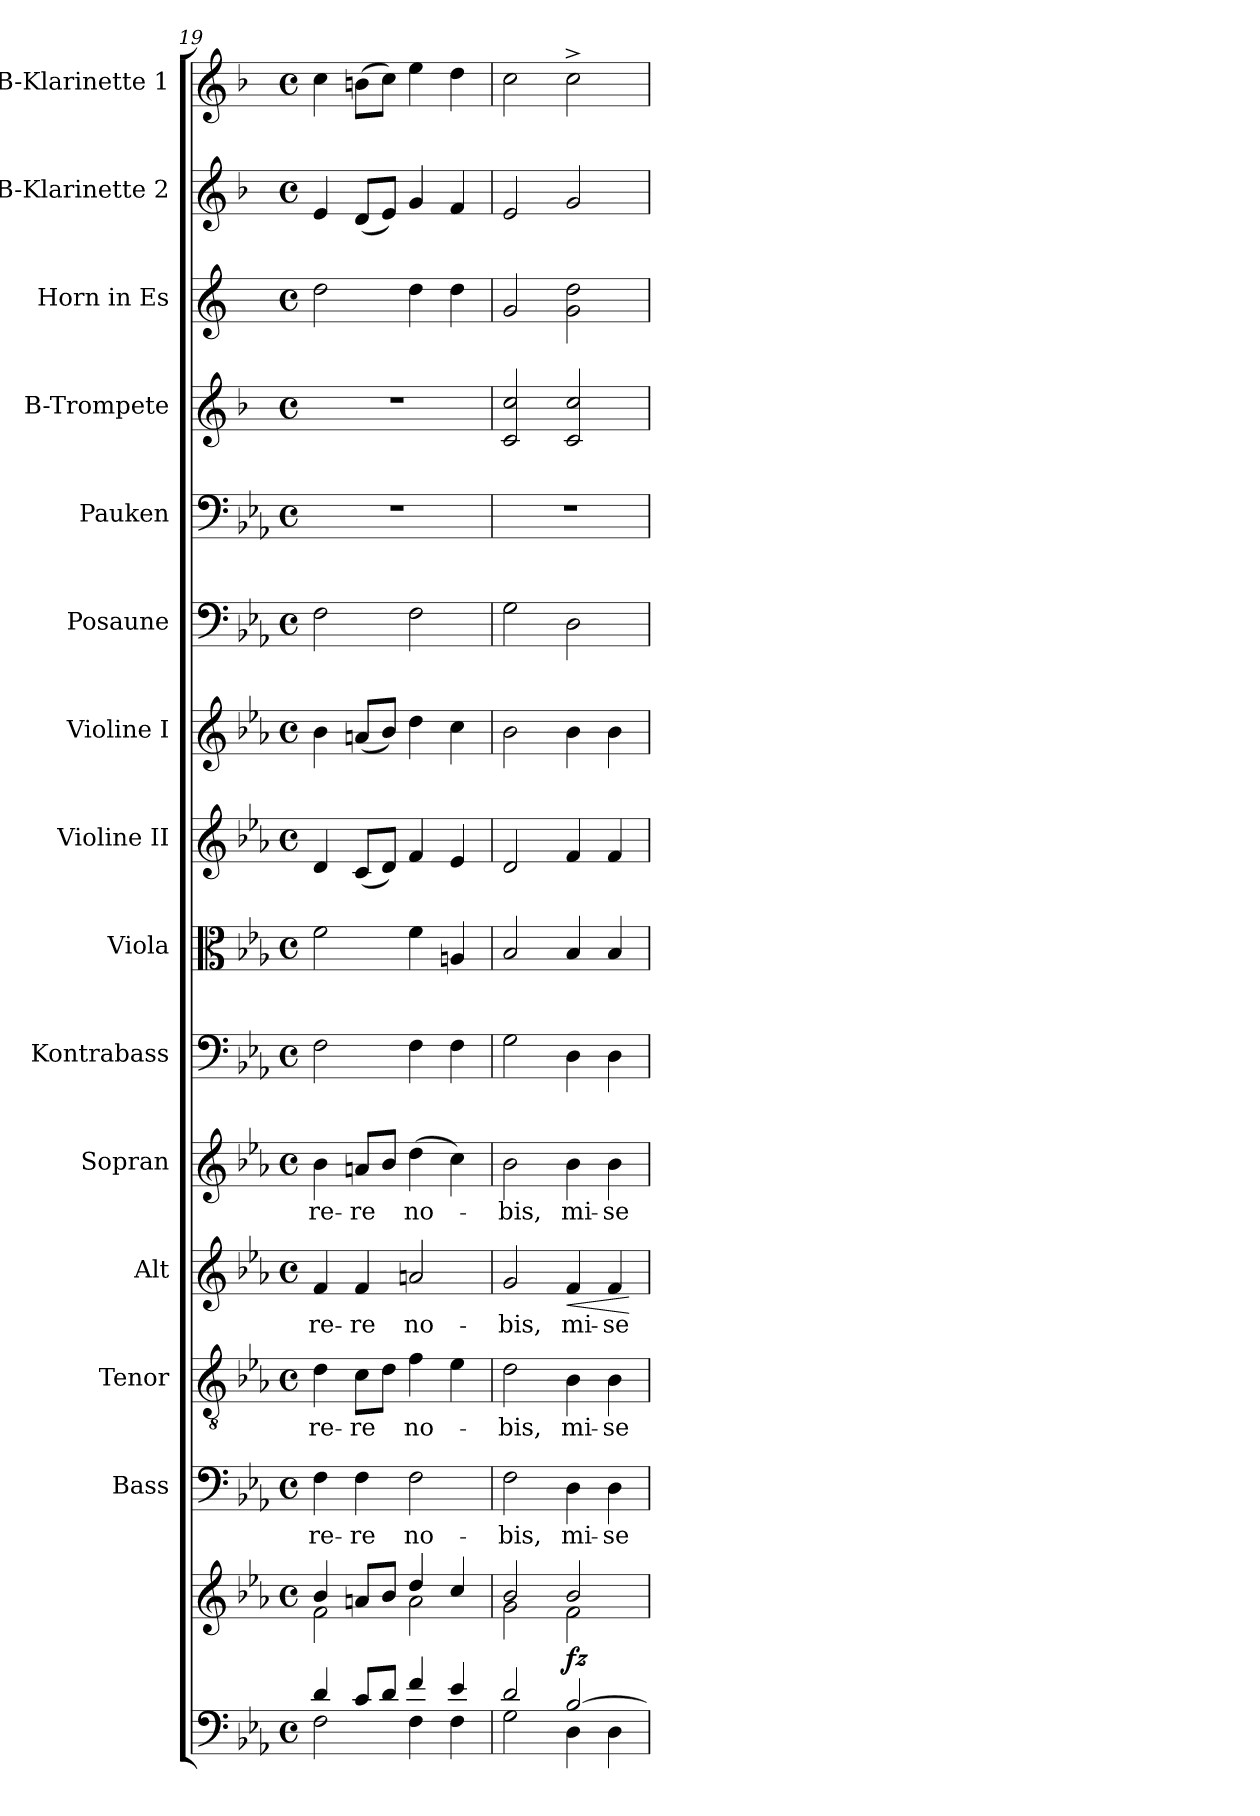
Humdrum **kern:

**kern	**kern	**dynam	**kern	**text	**kern	**text	**kern	**text	**dynam	**kern	**text	**kern	**kern	**kern	**kern	**kern	**kern	**kern	**kern	**kern	**kern
*part15	*part15	*part15	*part14	*part14	*part13	*part13	*part12	*part12	*part12	*part11	*part11	*part10	*part9	*part8	*part7	*part6	*part5	*part4	*part3	*part2	*part1
*staff16	*staff15	*staff15/16	*staff14	*staff14	*staff13	*staff13	*staff12	*staff12	*staff12	*staff11	*staff11	*staff10	*staff9	*staff8	*staff7	*staff6	*staff5	*staff4	*staff3	*staff2	*staff1
*	*	*	*I"Bass	*	*I"Tenor	*	*I"Alt	*	*	*I"Sopran	*	*I"Kontrabass	*I"Viola	*I"Violine II	*I"Violine I	*I"Posaune	*I"Pauken	*I"B-Trompete	*I"Horn in Es	*I"B-Klarinette 2	*I"B-Klarinette 1
*	*	*	*I'B.	*	*I'T.	*	*I'A.	*	*	*I'S.	*	*I'Kb.	*I'Vla.	*I'Vl. II	*I'Vl. I	*I'Pos.	*I'Pk.	*I'B Trp.	*	*I'B Kl. 2	*I'B Kl. 1
*clefF4	*clefG2	*	*clefF4	*	*clefGv2	*	*clefG2	*	*	*clefG2	*	*clefF4	*clefC3	*clefG2	*clefG2	*clefF4	*clefF4	*clefG2	*clefG2	*clefG2	*clefG2
*	*	*	*	*	*	*	*	*	*	*	*	*ITrd7c12	*	*	*	*	*	*ITrd1c2	*ITrd5c9	*ITrd1c2	*ITrd1c2
*k[b-e-a-]	*k[b-e-a-]	*	*k[b-e-a-]	*	*k[b-e-a-]	*	*k[b-e-a-]	*	*	*k[b-e-a-]	*	*k[b-e-a-]	*k[b-e-a-]	*k[b-e-a-]	*k[b-e-a-]	*k[b-e-a-]	*k[b-e-a-]	*k[b-e-a-]	*k[b-e-a-]	*k[b-e-a-]	*k[b-e-a-]
*E-:	*E-:	*	*E-:	*	*E-:	*	*E-:	*	*	*E-:	*	*E-:	*E-:	*E-:	*E-:	*E-:	*E-:	*E-:	*E-:	*E-:	*E-:
*M4/4	*M4/4	*	*M4/4	*	*M4/4	*	*M4/4	*	*	*M4/4	*	*M4/4	*M4/4	*M4/4	*M4/4	*M4/4	*M4/4	*M4/4	*M4/4	*M4/4	*M4/4
*met(c)	*met(c)	*	*met(c)	*	*met(c)	*	*met(c)	*	*	*met(c)	*	*met(c)	*met(c)	*met(c)	*met(c)	*met(c)	*met(c)	*met(c)	*met(c)	*met(c)	*met(c)
=19	=19	=19	=19	=19	=19	=19	=19	=19	=19	=19	=19	=19	=19	=19	=19	=19	=19	=19	=19	=19	=19
*^	*^	*	*	*	*	*	*	*	*	*	*	*	*	*	*	*	*	*	*	*	*
!	!	!	!	!	!	!LO:LY:b	!	!LO:LY:b	!	!LO:LY:b	!	!	!LO:LY:b	!	!	!	!	!	!	!	!	!	!
4d/	2F\	4b-/	2f\	.	4F\	-re-	4d\	-re-	4f/	-re-	.	4b-\	-re-	2FF\	2f\	4d/	4b-\	2F\	1r	1r	2f\	4d/	4b-\
!	!	!	!	!	!	!LO:LY:b	!	!LO:LY:b	!	!LO:LY:b	!	!	!LO:LY:b	!	!	!	!	!	!	!	!	!	!
8c/L	.	8an/L	.	.	4F\	-re	8c\L	-re	4f/	-re	.	8an/L	-re	.	.	(<8c/L	(<8an/L	.	.	.	.	(<8c/L	(>8an\L
8d/J	.	8b-/J	.	.	.	.	8d\J	.	.	.	.	8b-/J	.	.	.	8d/J)	8b-/J)	.	.	.	.	8d/J)	8b-\J)
!	!	!	!	!	!	!LO:LY:b	!	!LO:LY:b	!	!LO:LY:b	!	!	!LO:LY:b	!	!	!	!	!	!	!	!	!	!
4f/	4F\	4dd/	2a\	.	2F\	no-	4f\	no-	2an/	no-	.	(>4dd\	no-	4FF\	4f\	4f/	4dd\	2F\	.	.	4f\	4f/	4dd\
4e-/	4F\	4cc/	.	.	.	.	4e-\	.	.	.	.	4cc\)	.	4FF\	4An/	4e-/	4cc\	.	.	.	4f\	4e-/	4cc\
=20	=20	=20	=20	=20	=20	=20	=20	=20	=20	=20	=20	=20	=20	=20	=20	=20	=20	=20	=20	=20	=20	=20	=20
!	!	!	!	!	!	!LO:LY:b	!	!LO:LY:b	!	!LO:LY:b	!	!	!LO:LY:b	!	!	!	!	!	!	!	!	!	!
2d/	2G\	2b-/	2g\	.	2F\	-bis,	2d\	-bis,	2g/	-bis,	.	2b-\	-bis,	2GG\	2B-/	2d/	2b-\	2G\	1r	2B-/ 2b-/	2B-/	2d/	2b-\
!	!	!	!	!LO:DY:b	!	!LO:LY:b	!	!LO:LY:b	!	!LO:LY:b	!LO:HP:b	!	!LO:LY:b	!	!	!	!	!	!	!	!	!	!
[>2B-/	4D\	2b-/	2f\	fz	4D\	mi-	4B-\	mi-	4f/	mi-	<	4b-\	mi-	4DD\	4B-/	4f/	4b-\	2D\	.	2B-/ 2b-/	2B-\ 2f\	2f/	2b-^>\
!	!	!	!	!	!	!LO:LY:b	!	!LO:LY:b	!	!LO:LY:b	!	!	!LO:LY:b	!	!	!	!	!	!	!	!	!	!
.	4D\	.	.	.	4D\	-se-	4B-\	-se-	4f/	-se-	.	4b-\	-se-	4DD\	4B-/	4f/	4b-\	.	.	.	.	.	.
*v	*v	*	*	*	*	*	*	*	*	*	*	*	*	*	*	*	*	*	*	*	*	*	*
*	*v	*v	*	*	*	*	*	*	*	*	*	*	*	*	*	*	*	*	*	*	*	*
.	.	.	.	.	.	.	.	.	[	.	.	.	.	.	.	.	.	.	.	.	.
=	=	=	=	=	=	=	=	=	=	=	=	=	=	=	=	=	=	=	=	=	=
*-	*-	*-	*-	*-	*-	*-	*-	*-	*-	*-	*-	*-	*-	*-	*-	*-	*-	*-	*-	*-	*-
